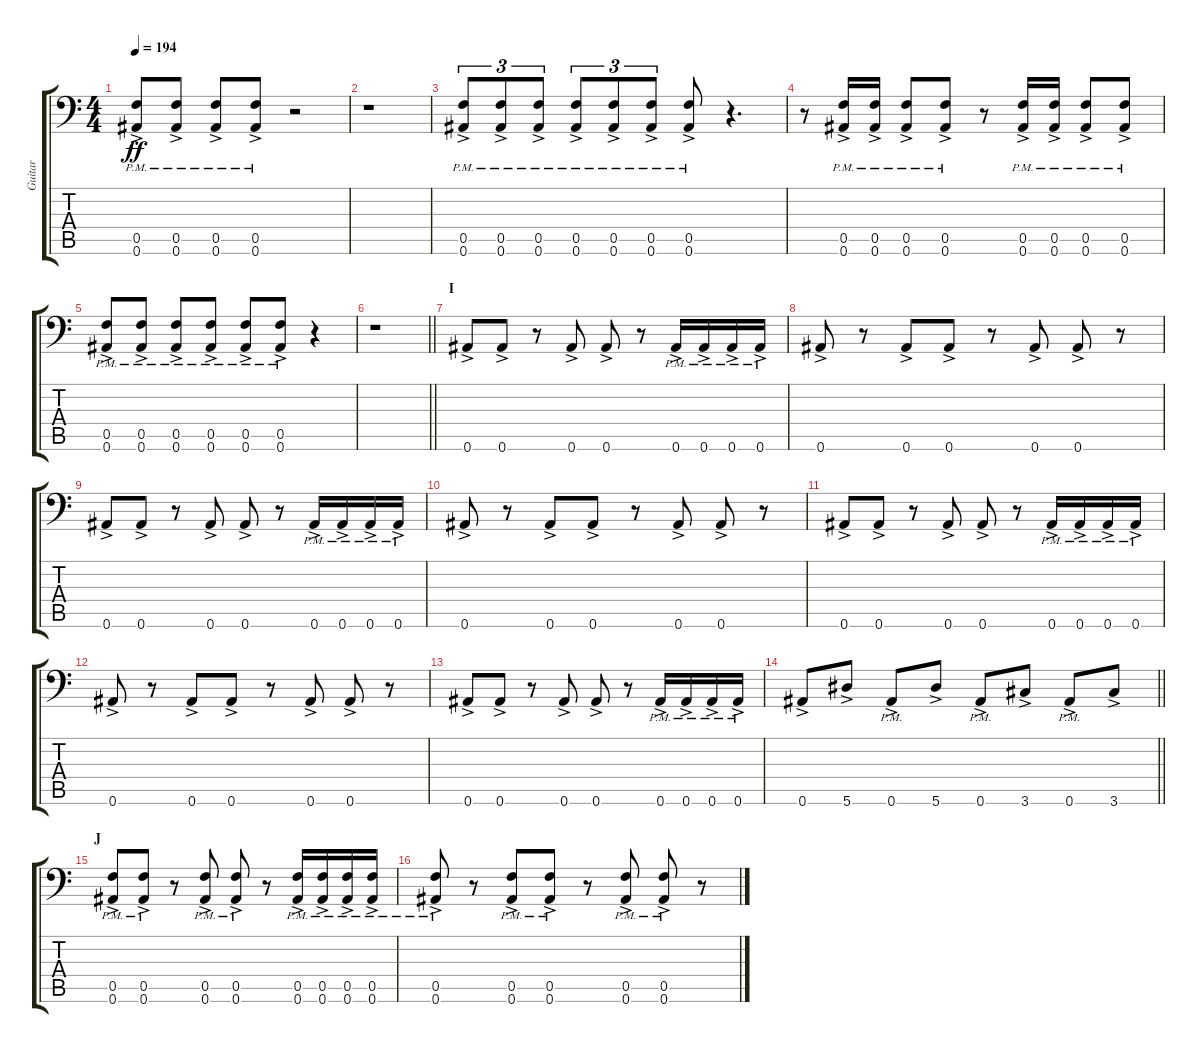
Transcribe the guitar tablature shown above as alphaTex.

\track ("Guitar" "Guitar") {instrument distortionguitar}
\staff {score tabs}
\tuning (C4 G3 Eb3 Bb2 F2 Bb1) {hide}
\ts (4 4)
\tempo 194
\clef f4
\ks c
(0.5{ac pm} 0.6{ac pm}).8{dy ff} (0.5{ac pm} 0.6{ac pm}).8 (0.5{ac pm} 0.6{ac pm}).8 (0.5{ac pm} 0.6{ac pm}).8 r.2 |
r.1 |
(0.5{ac pm} 0.6{ac pm}).8{tu (3 2)} (0.5{ac pm} 0.6{ac pm}).8{tu (3 2)} (0.5{ac pm} 0.6{ac pm}).8{tu (3 2)} (0.5{ac pm} 0.6{ac pm}).8{tu (3 2)} (0.5{ac pm} 0.6{ac pm}).8{tu (3 2)} (0.5{ac pm} 0.6{ac pm}).8{tu (3 2)} (0.5{ac pm} 0.6{ac pm}).8 r.4{d} |
r.8 (0.5{ac pm} 0.6{ac pm}).16 (0.5{ac pm} 0.6{ac pm}).16 (0.5{ac pm} 0.6{ac pm}).8 (0.5{ac pm} 0.6{ac pm}).8 r.8 (0.5{ac pm} 0.6{ac pm}).16 (0.5{ac pm} 0.6{ac pm}).16 (0.5{ac pm} 0.6{ac pm}).8 (0.5{ac pm} 0.6{ac pm}).8 |
(0.5{ac pm} 0.6{ac pm}).8 (0.5{ac pm} 0.6{ac pm}).8 (0.5{ac pm} 0.6{ac pm}).8 (0.5{ac pm} 0.6{ac pm}).8 (0.5{ac pm} 0.6{ac pm}).8 (0.5{ac pm} 0.6{ac pm}).8 r.4 |
\barLineRight lightlight
r.1 |
\section ("" "I")
0.6{ac}.8 0.6{ac}.8 r.8 0.6{ac}.8 0.6{ac}.8 r.8 0.6{ac pm}.16 0.6{ac pm}.16 0.6{ac pm}.16 0.6{ac pm}.16 |
0.6{ac}.8 r.8 0.6{ac}.8 0.6{ac}.8 r.8 0.6{ac}.8 0.6{ac}.8 r.8 |
0.6{ac}.8 0.6{ac}.8 r.8 0.6{ac}.8 0.6{ac}.8 r.8 0.6{ac pm}.16 0.6{ac pm}.16 0.6{ac pm}.16 0.6{ac pm}.16 |
0.6{ac}.8 r.8 0.6{ac}.8 0.6{ac}.8 r.8 0.6{ac}.8 0.6{ac}.8 r.8 |
0.6{ac}.8 0.6{ac}.8 r.8 0.6{ac}.8 0.6{ac}.8 r.8 0.6{ac pm}.16 0.6{ac pm}.16 0.6{ac pm}.16 0.6{ac pm}.16 |
0.6{ac}.8 r.8 0.6{ac}.8 0.6{ac}.8 r.8 0.6{ac}.8 0.6{ac}.8 r.8 |
0.6{ac}.8 0.6{ac}.8 r.8 0.6{ac}.8 0.6{ac}.8 r.8 0.6{ac pm}.16 0.6{ac pm}.16 0.6{ac pm}.16 0.6{ac pm}.16 |
\barLineRight lightlight
0.6{ac}.8 5.6{ac}.8 0.6{ac pm}.8 5.6{ac}.8 0.6{ac pm}.8 3.6{ac}.8 0.6{ac pm}.8 3.6{ac}.8 |
\section ("" "J")
(0.5{ac pm} 0.6{ac pm}).8 (0.5{ac pm} 0.6{ac pm}).8 r.8 (0.5{ac pm} 0.6{ac pm}).8 (0.5{ac pm} 0.6{ac pm}).8 r.8 (0.5{ac pm} 0.6{ac pm}).16 (0.5{ac pm} 0.6{ac pm}).16 (0.5{ac pm} 0.6{ac pm}).16 (0.5{ac pm} 0.6{ac pm}).16 |
(0.5{ac pm} 0.6{ac pm}).8 r.8 (0.5{ac pm} 0.6{ac pm}).8 (0.5{ac pm} 0.6{ac pm}).8 r.8 (0.5{ac pm} 0.6{ac pm}).8 (0.5{ac pm} 0.6{ac pm}).8 r.8
